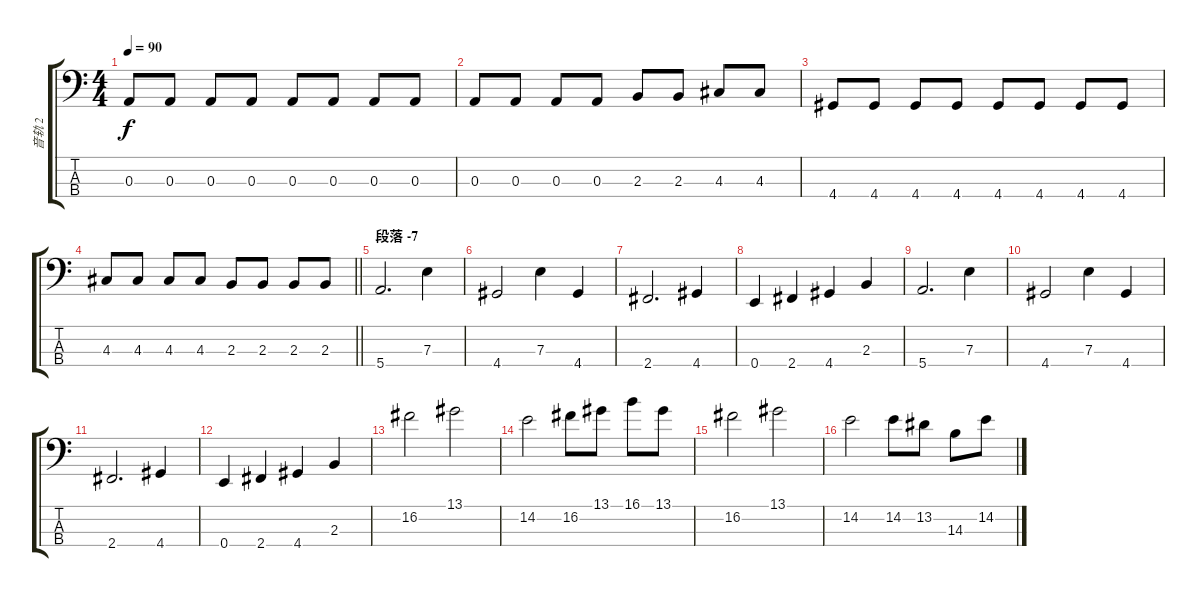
\track ("音轨 2" "音轨 2") {instrument electricbasspick}
\staff {score tabs}
\tuning (G2 D2 A1 E1) {hide}
\ts (4 4)
\tempo 90
\clef f4
\ks c
0.3.8{dy f} 0.3.8 0.3.8 0.3.8 0.3.8 0.3.8 0.3.8 0.3.8 |
0.3.8 0.3.8 0.3.8 0.3.8 2.3.8 2.3.8 4.3.8 4.3.8 |
4.4.8 4.4.8 4.4.8 4.4.8 4.4.8 4.4.8 4.4.8 4.4.8 |
\barLineRight lightlight
4.3.8 4.3.8 4.3.8 4.3.8 2.3.8 2.3.8 2.3.8 2.3.8 |
\section ("" "段落 -7")
5.4.2{d} 7.3.4 |
4.4.2 7.3.4 4.4.4 |
2.4.2{d} 4.4.4 |
0.4.4 2.4.4 4.4.4 2.3.4 |
5.4.2{d} 7.3.4 |
4.4.2 7.3.4 4.4.4 |
2.4.2{d} 4.4.4 |
0.4.4 2.4.4 4.4.4 2.3.4 |
16.2.2 13.1.2 |
14.2.2 16.2.8 13.1.8 16.1.8 13.1.8 |
16.2.2 13.1.2 |
14.2.2 14.2.8 13.2.8 14.3.8 14.2.8
